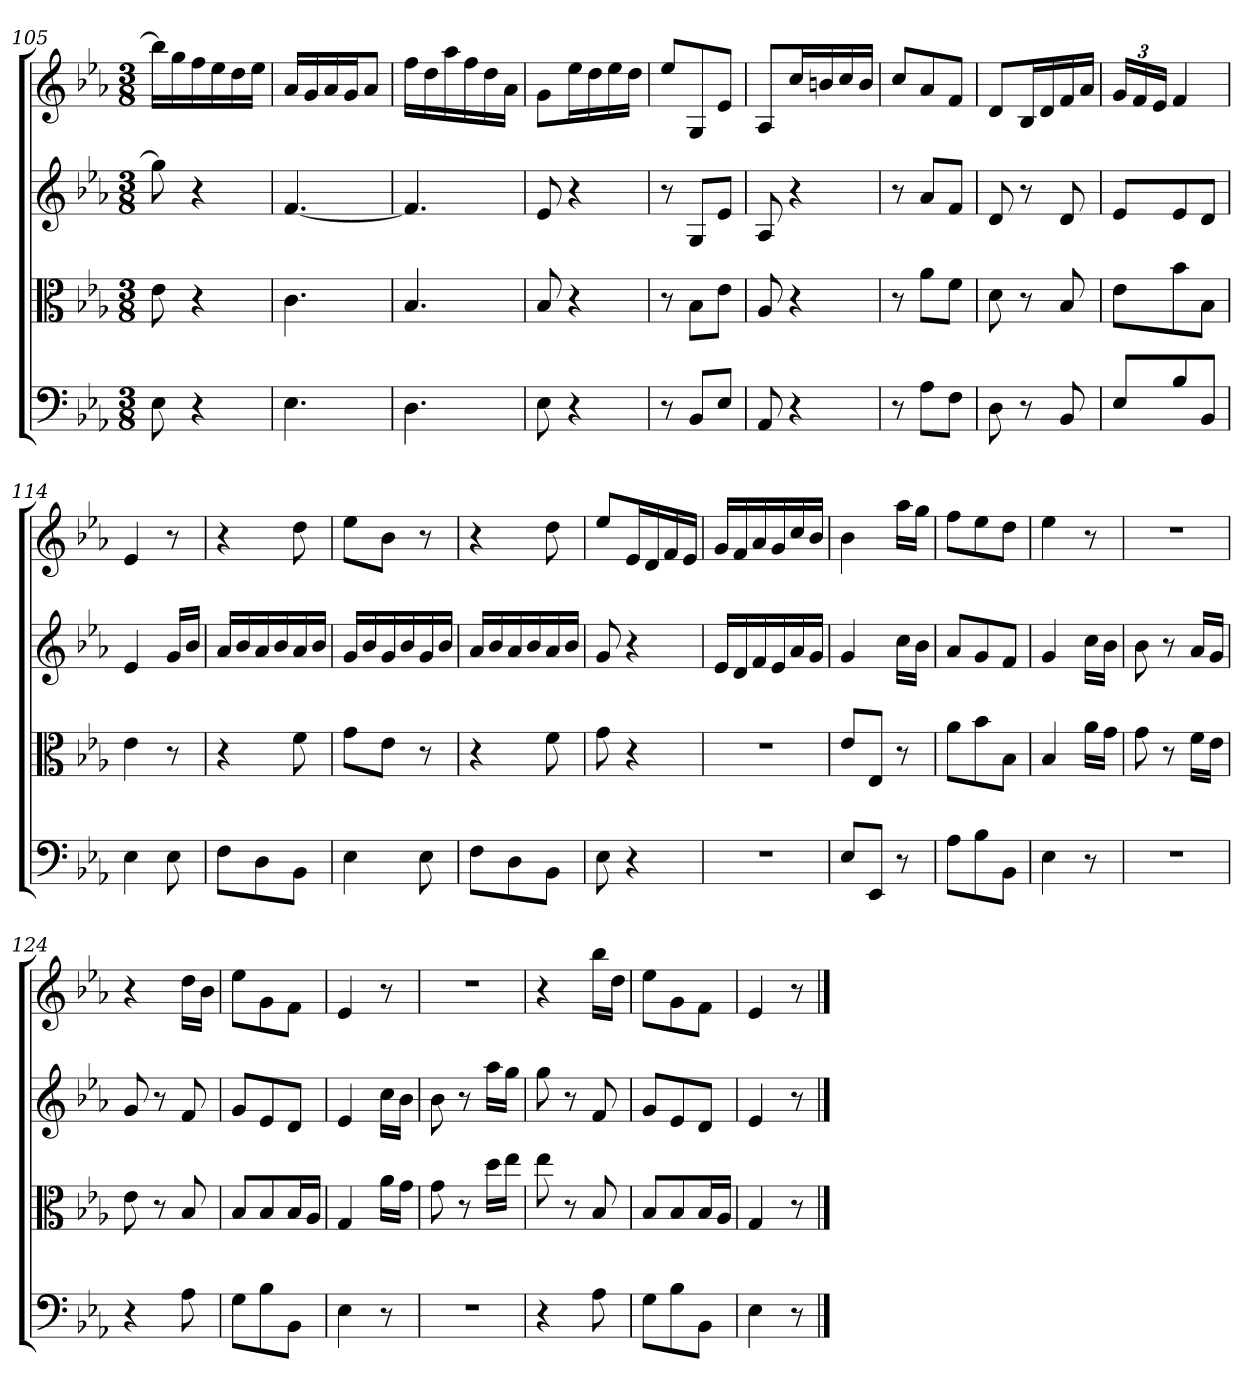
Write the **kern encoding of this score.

**kern	**kern	**kern	**kern
*part4	*part3	*part2	*part1
*staff4	*staff3	*staff2	*staff1
*clefF4	*clefC3	*	*
*k[b-e-a-]	*k[b-e-a-]	*k[b-e-a-]	*k[b-e-a-]
*E-:	*E-:	*E-:	*E-:
*M3/8	*M3/8	*M3/8	*M3/8
=105	=105	=105	=105
8E-	8e-	8gg]	16bb-LL]
.	.	.	16gg
4r	4r	4r	16ff
.	.	.	16ee-
.	.	.	16dd
.	.	.	16ee-JJ
=106	=106	=106	=106
4.E-	4.c	[4.f	16a-LL
.	.	.	16g
.	.	.	16a-
.	.	.	16gJ
.	.	.	8a-J
=107	=107	=107	=107
4.D	4.B-	4.f]	16ffLL
.	.	.	16dd
.	.	.	16aa-
.	.	.	16ff
.	.	.	16dd
.	.	.	16a-JJ
=108	=108	=108	=108
8E-	8B-	8e-	8gL
4r	4r	4r	16ee-L
.	.	.	16dd
.	.	.	16ee-
.	.	.	16ddJJ
=109	=109	=109	=109
8r	8r	8r	8ee-L
8BB-/L	8B-\L	8GL	8G
8E-/J	8e-\J	8e-J	8e-J
=110	=110	=110	=110
8AA-	8A-	8A-	8A-L
4r	4r	4r	16ccL
.	.	.	16bn
.	.	.	16cc
.	.	.	16bJJ
=111	=111	=111	=111
8r	8r	8r	8ccL
8A-\L	8a-\L	8a-L	8a-
8F\J	8f\J	8fJ	8fJ
=112	=112	=112	=112
8D	8d	8d	8dL
8r	8r	8r	16B-L
.	.	.	16d
8BB-	8B-	8d	16f
.	.	.	16a-JJ
=113	=113	=113	=113
8E-/L	8e-\L	8e-L	24gLL
.	.	.	24f
.	.	.	24e-JJ
8B-/	8b-\	8e-	4f
8BB-/J	8B-\J	8dJ	.
=114	=114	=114	=114
4E-	4e-	4e-	4e-
8E-	8r	16gLL	8r
.	.	16b-JJ	.
=115	=115	=115	=115
8F\L	4r	16a-LL	4r
.	.	16b-	.
8D\	.	16a-	.
.	.	16b-	.
8BB-\J	8f	16a-	8dd
.	.	16b-JJ	.
=116	=116	=116	=116
4E-	8g\L	16gLL	8ee-L
.	.	16b-	.
.	8e-\J	16g	8b-J
.	.	16b-	.
8E-	8r	16g	8r
.	.	16b-JJ	.
=117	=117	=117	=117
8F\L	4r	16a-LL	4r
.	.	16b-	.
8D\	.	16a-	.
.	.	16b-	.
8BB-\J	8f	16a-	8dd
.	.	16b-JJ	.
=118	=118	=118	=118
8E-	8g	8g	8ee-L
4r	4r	4r	16e-L
.	.	.	16d
.	.	.	16f
.	.	.	16e-JJ
=119	=119	=119	=119
4.r	4.r	16e-LL	16gLL
.	.	16d	16f
.	.	16f	16a-
.	.	16e-	16g
.	.	16a-	16cc
.	.	16gJJ	16b-JJ
=120	=120	=120	=120
8E-/L	8e-/L	4g	4b-
8EE-/J	8E-/J	.	.
8r	8r	16ccLL	16aa-LL
.	.	16b-JJ	16ggJJ
=121	=121	=121	=121
8A-\L	8a-\L	8a-L	8ffL
8B-\	8b-\	8g	8ee-
8BB-\J	8B-\J	8fJ	8ddJ
=122	=122	=122	=122
4E-	4B-	4g	4ee-
8r	16a-\LL	16ccLL	8r
.	16g\JJ	16b-JJ	.
=123	=123	=123	=123
4.r	8g	8b-	4.r
.	8r	8r	.
.	16f\LL	16a-LL	.
.	16e-\JJ	16gJJ	.
=124	=124	=124	=124
4r	8e-	8g	4r
.	8r	8r	.
8A-	8B-	8f	16ddLL
.	.	.	16b-JJ
=125	=125	=125	=125
8G\L	8B-/L	8gL	8ee-L
8B-\	8B-/	8e-	8g
8BB-\J	16B-/L	8dJ	8fJ
.	16A-/JJ	.	.
=126	=126	=126	=126
4E-	4G	4e-	4e-
8r	16a-\LL	16ccLL	8r
.	16g\JJ	16b-JJ	.
=127	=127	=127	=127
4.r	8g	8b-	4.r
.	8r	8r	.
.	16dd\LL	16aa-LL	.
.	16ee-\JJ	16ggJJ	.
=128	=128	=128	=128
4r	8ee-	8gg	4r
.	8r	8r	.
8A-	8B-	8f	16bb-LL
.	.	.	16ddJJ
=129	=129	=129	=129
8G\L	8B-/L	8gL	8ee-L
8B-\	8B-/	8e-	8g
8BB-\J	16B-/L	8dJ	8fJ
.	16A-/JJ	.	.
=130	=130	=130	=130
4E-	4G	4e-	4e-
8r	8r	8r	8r
==	==	==	==
*-	*-	*-	*-
